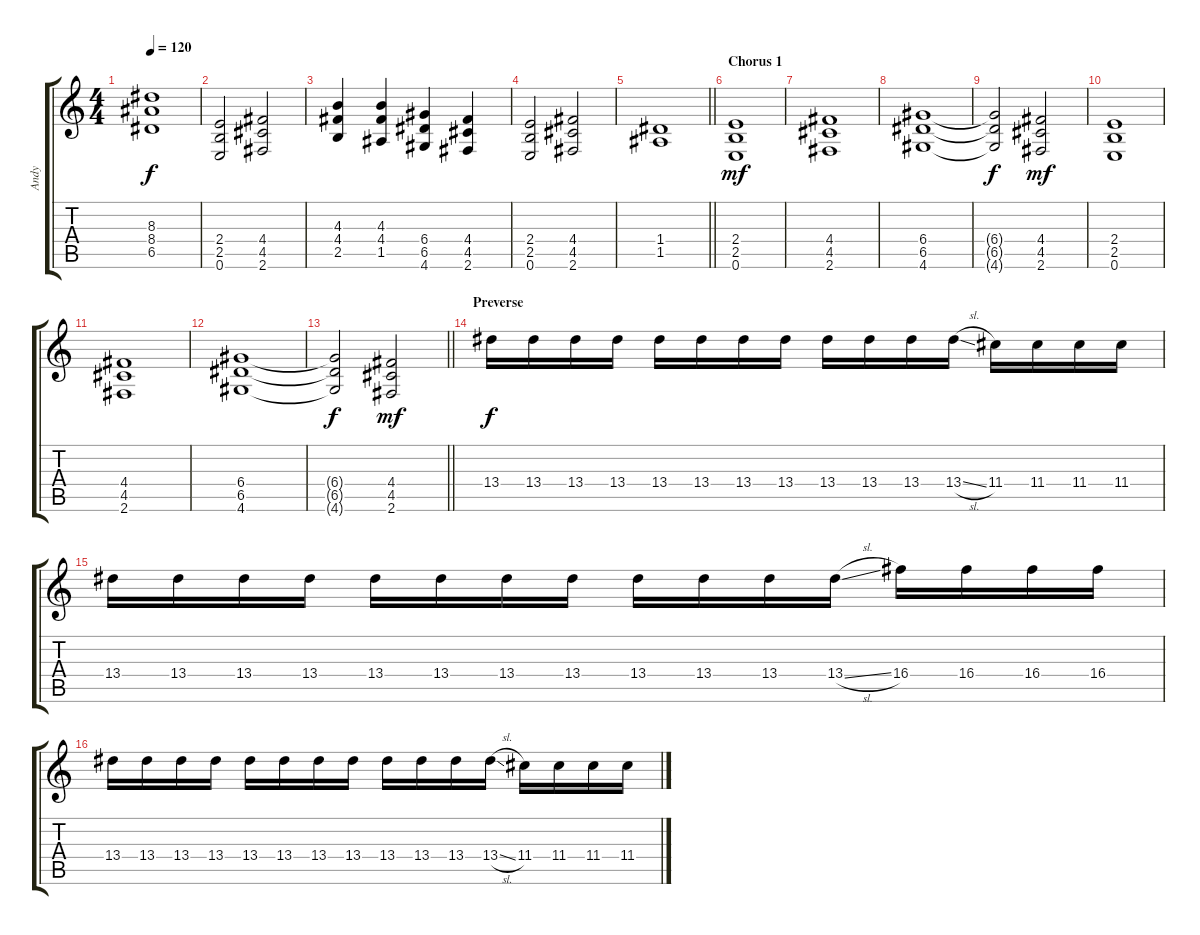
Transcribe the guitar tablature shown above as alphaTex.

\track ("Andy" "Andy") {instrument distortionguitar}
\staff {score tabs}
\tuning (E4 B3 G3 D3 A2 E2) {hide}
\ts (4 4)
\tempo 120
\clef g2
\ks c
(8.3 8.4 6.5).1{dy f} |
(2.4 2.5 0.6).2 (4.4 4.5 2.6).2 |
(4.3 4.4 2.5).4 (4.3 4.4 1.5).4 (6.4 6.5 4.6).4 (4.4 4.5 2.6).4 |
(2.4 2.5 0.6).2 (4.4 4.5 2.6).2 |
\barLineRight lightlight
(1.4 1.5).1 |
\section ("" "Chorus 1")
(2.4 2.5 0.6).1{dy mf volume 14} |
(4.4 4.5 2.6).1 |
(6.4 6.5 4.6).1 |
(6.4{t} 6.5{t} 4.6{t}).2{dy f} (4.4 4.5 2.6).2{dy mf} |
(2.4 2.5 0.6).1{volume 14} |
(4.4 4.5 2.6).1 |
(6.4 6.5 4.6).1 |
\barLineRight lightlight
(6.4{t} 6.5{t} 4.6{t}).2{dy f} (4.4 4.5 2.6).2{dy mf} |
\section ("" "Preverse")
13.4.16{dy f} 13.4.16 13.4.16 13.4.16 13.4.16 13.4.16 13.4.16 13.4.16 13.4.16 13.4.16 13.4.16 13.4{sl}.16 11.4.16 11.4.16 11.4.16 11.4.16 |
13.4.16 13.4.16 13.4.16 13.4.16 13.4.16 13.4.16 13.4.16 13.4.16 13.4.16 13.4.16 13.4.16 13.4{sl}.16 16.4.16 16.4.16 16.4.16 16.4.16 |
13.4.16 13.4.16 13.4.16 13.4.16 13.4.16 13.4.16 13.4.16 13.4.16 13.4.16 13.4.16 13.4.16 13.4{sl}.16 11.4.16 11.4.16 11.4.16 11.4.16
